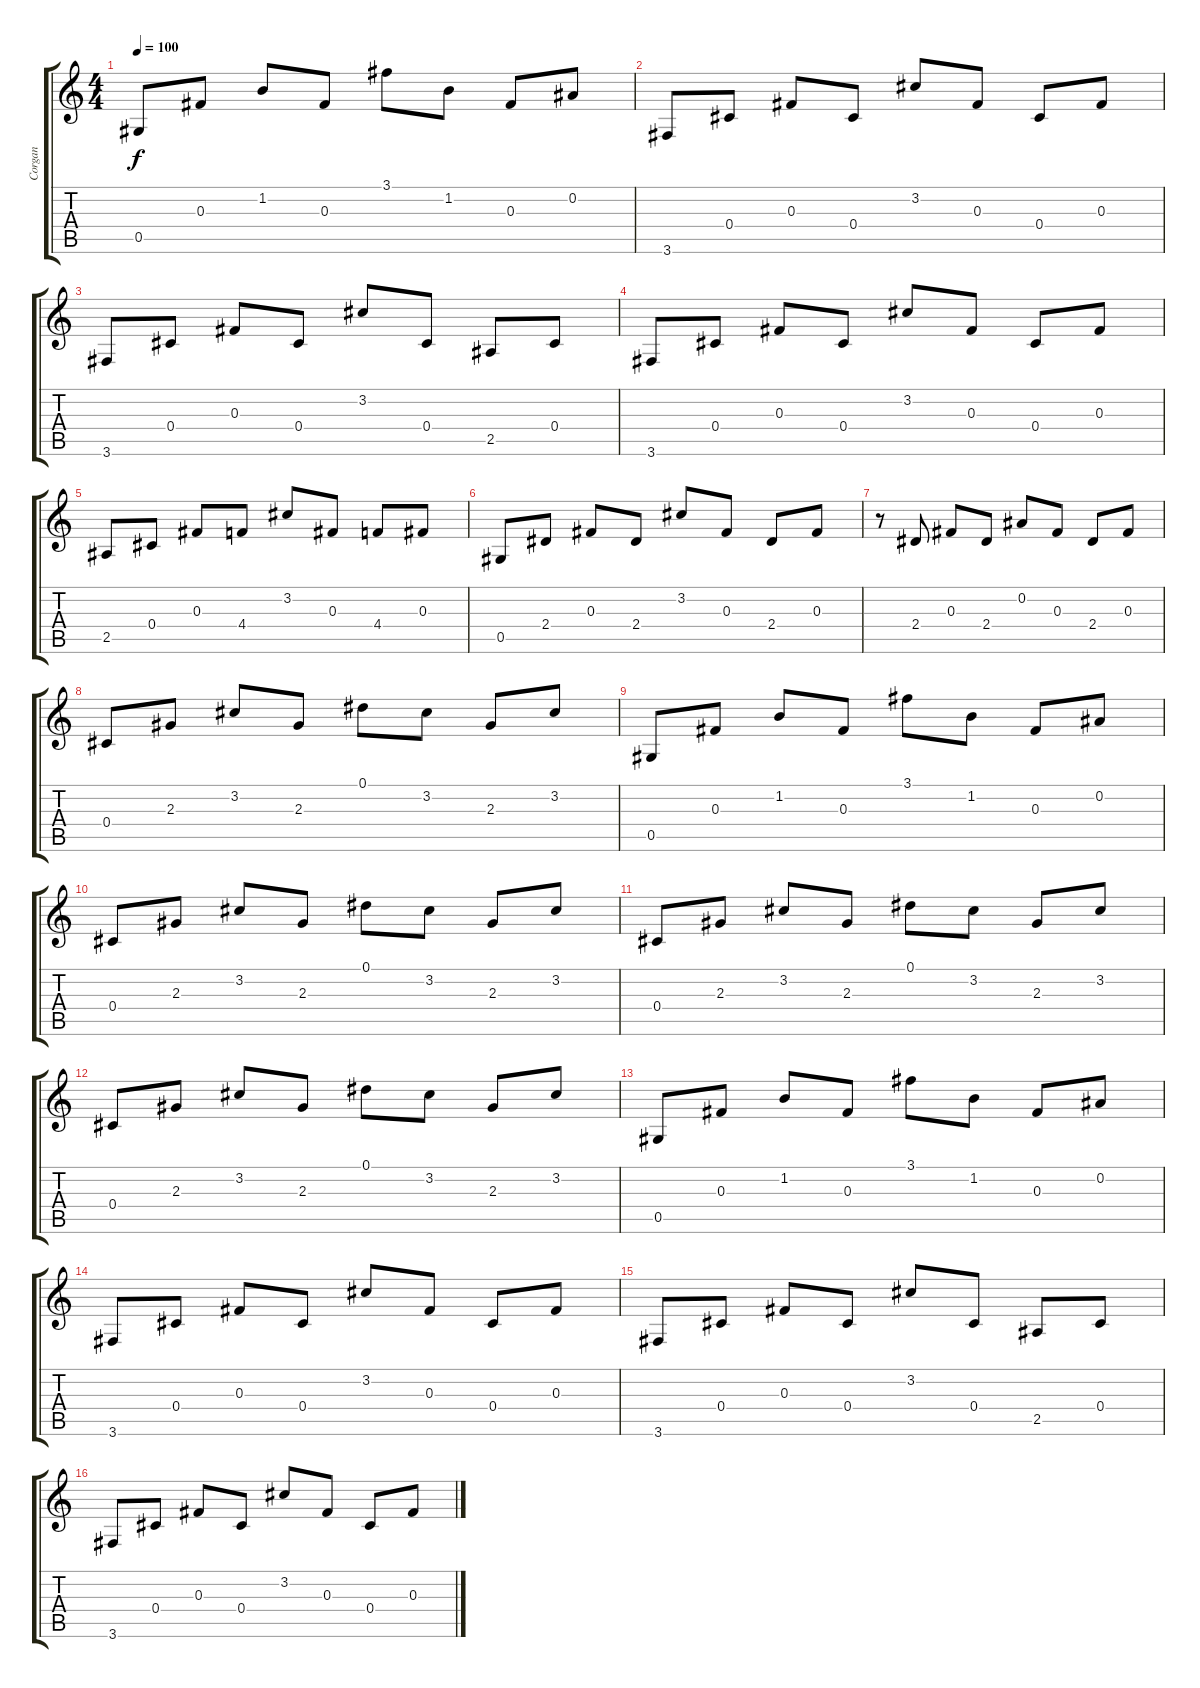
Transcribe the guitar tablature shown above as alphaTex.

\track ("Corgan" "Corgan") {instrument acousticguitarsteel}
\staff {score tabs}
\tuning (Eb4 Bb3 Gb3 Db3 Ab2 Eb2) {hide}
\ts (4 4)
\tempo 100
\clef g2
\ks c
0.5.8{dy f} 0.3.8 1.2.8 0.3.8 3.1.8 1.2.8 0.3.8 0.2.8 |
3.6.8 0.4.8 0.3.8 0.4.8 3.2.8 0.3.8 0.4.8 0.3.8 |
3.6.8 0.4.8 0.3.8 0.4.8 3.2.8 0.4.8 2.5.8 0.4.8 |
3.6.8 0.4.8 0.3.8 0.4.8 3.2.8 0.3.8 0.4.8 0.3.8 |
2.5.8 0.4.8 0.3.8 4.4.8 3.2.8 0.3.8 4.4.8 0.3.8 |
0.5.8 2.4.8 0.3.8 2.4.8 3.2.8 0.3.8 2.4.8 0.3.8 |
r.8 2.4.8 0.3.8 2.4.8 0.2.8 0.3.8 2.4.8 0.3.8 |
0.4.8 2.3.8 3.2.8 2.3.8 0.1.8 3.2.8 2.3.8 3.2.8 |
0.5.8 0.3.8 1.2.8 0.3.8 3.1.8 1.2.8 0.3.8 0.2.8 |
0.4.8 2.3.8 3.2.8 2.3.8 0.1.8 3.2.8 2.3.8 3.2.8 |
0.4.8 2.3.8 3.2.8 2.3.8 0.1.8 3.2.8 2.3.8 3.2.8 |
0.4.8 2.3.8 3.2.8 2.3.8 0.1.8 3.2.8 2.3.8 3.2.8 |
0.5.8 0.3.8 1.2.8 0.3.8 3.1.8 1.2.8 0.3.8 0.2.8 |
3.6.8 0.4.8 0.3.8 0.4.8 3.2.8 0.3.8 0.4.8 0.3.8 |
3.6.8 0.4.8 0.3.8 0.4.8 3.2.8 0.4.8 2.5.8 0.4.8 |
3.6.8 0.4.8 0.3.8 0.4.8 3.2.8 0.3.8 0.4.8 0.3.8
